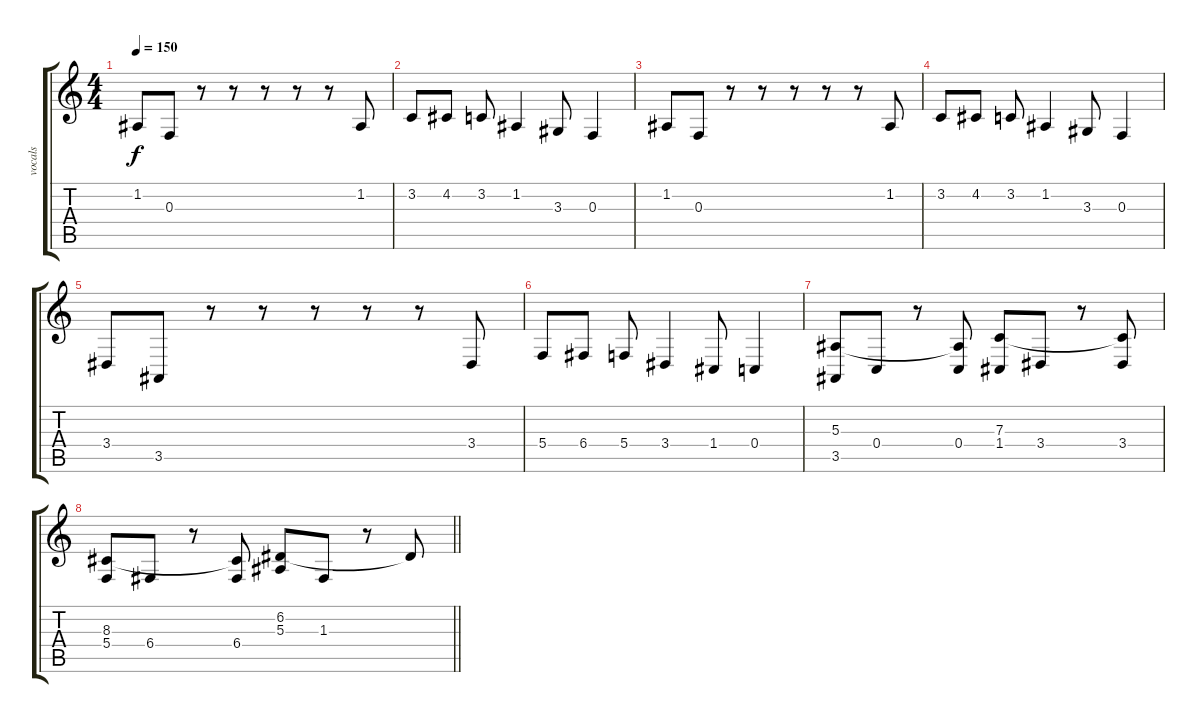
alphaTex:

\track ("vocals" "vocals") {instrument orchestralharp}
\staff {score tabs}
\tuning (D4 A3 F3 C3 G2 D2) {hide}
\ts (4 4)
\section ("" "")
\tempo 150
\clef g2
\ks c
1.2.8{dy f} 0.3.8 r.8 r.8 r.8 r.8 r.8 1.2.8 |
3.2.8 4.2.8 3.2.8 1.2.4 3.3.8 0.3.4 |
1.2.8 0.3.8 r.8 r.8 r.8 r.8 r.8 1.2.8 |
3.2.8 4.2.8 3.2.8 1.2.4 3.3.8 0.3.4 |
3.4.8 3.5.8 r.8 r.8 r.8 r.8 r.8 3.4.8 |
5.4.8 6.4.8 5.4.8 3.4.4 1.4.8 0.4.4 |
(5.3 3.5).8 0.4.8 r.8 (5.3{t} 0.4).8 (7.3 1.4).8 3.4.8 r.8 (7.3{t} 3.4).8 |
\barLineRight lightlight
(8.3 5.4).8 6.4.8 r.8 (8.3{t} 6.4).8 (6.2 5.3).8 1.3.8 r.8 6.2{t}.8
